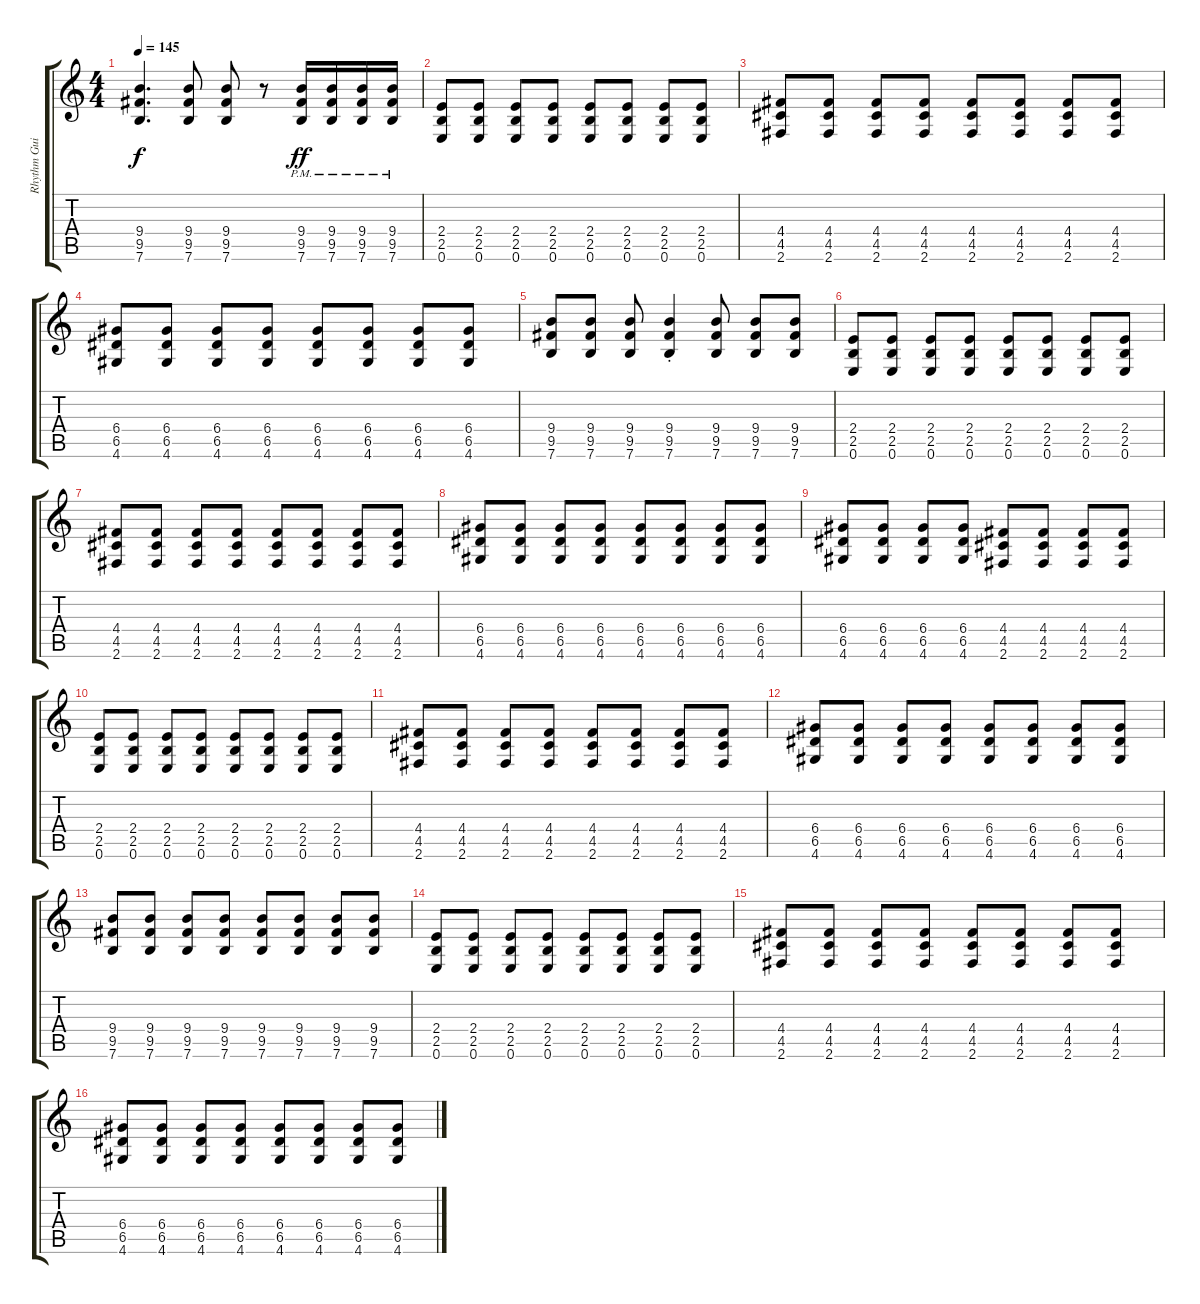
\track ("Rhythm Guitar" "Rhythm Gui") {instrument distortionguitar}
\staff {score tabs}
\tuning (E4 B3 G3 D3 A2 E2) {hide}
\ts (4 4)
\tempo 145
\clef g2
\ks c
(9.4{t} 9.5{t} 7.6{t}).4{d dy f} (9.4 9.5 7.6).8 (9.4 9.5 7.6).8 r.8 (9.4{pm} 9.5{pm} 7.6{pm}).16{dy ff} (9.4{pm} 9.5{pm} 7.6{pm}).16 (9.4{pm} 9.5{pm} 7.6{pm}).16 (9.4{pm} 9.5{pm} 7.6{pm}).16 |
(2.4 2.5 0.6).8{instrument distortionguitar} (2.4 2.5 0.6).8 (2.4 2.5 0.6).8 (2.4 2.5 0.6).8 (2.4 2.5 0.6).8 (2.4 2.5 0.6).8 (2.4 2.5 0.6).8 (2.4 2.5 0.6).8 |
(4.4 4.5 2.6).8 (4.4 4.5 2.6).8 (4.4 4.5 2.6).8 (4.4 4.5 2.6).8 (4.4 4.5 2.6).8 (4.4 4.5 2.6).8 (4.4 4.5 2.6).8 (4.4 4.5 2.6).8 |
(6.4 6.5 4.6).8 (6.4 6.5 4.6).8 (6.4 6.5 4.6).8 (6.4 6.5 4.6).8 (6.4 6.5 4.6).8 (6.4 6.5 4.6).8 (6.4 6.5 4.6).8 (6.4 6.5 4.6).8 |
(9.4 9.5 7.6).8 (9.4 9.5 7.6).8 (9.4 9.5 7.6).8 (9.4{st} 9.5{st} 7.6{st}).4 (9.4 9.5 7.6).8 (9.4 9.5 7.6).8 (9.4 9.5 7.6).8 |
(2.4 2.5 0.6).8 (2.4 2.5 0.6).8 (2.4 2.5 0.6).8 (2.4 2.5 0.6).8 (2.4 2.5 0.6).8 (2.4 2.5 0.6).8 (2.4 2.5 0.6).8 (2.4 2.5 0.6).8 |
(4.4 4.5 2.6).8 (4.4 4.5 2.6).8 (4.4 4.5 2.6).8 (4.4 4.5 2.6).8 (4.4 4.5 2.6).8 (4.4 4.5 2.6).8 (4.4 4.5 2.6).8 (4.4 4.5 2.6).8 |
(6.4 6.5 4.6).8 (6.4 6.5 4.6).8 (6.4 6.5 4.6).8 (6.4 6.5 4.6).8 (6.4 6.5 4.6).8 (6.4 6.5 4.6).8 (6.4 6.5 4.6).8 (6.4 6.5 4.6).8 |
(6.4 6.5 4.6).8 (6.4 6.5 4.6).8 (6.4 6.5 4.6).8 (6.4 6.5 4.6).8 (4.4 4.5 2.6).8 (4.4 4.5 2.6).8 (4.4 4.5 2.6).8 (4.4 4.5 2.6).8 |
(2.4 2.5 0.6).8 (2.4 2.5 0.6).8 (2.4 2.5 0.6).8 (2.4 2.5 0.6).8 (2.4 2.5 0.6).8 (2.4 2.5 0.6).8 (2.4 2.5 0.6).8 (2.4 2.5 0.6).8 |
(4.4 4.5 2.6).8 (4.4 4.5 2.6).8 (4.4 4.5 2.6).8 (4.4 4.5 2.6).8 (4.4 4.5 2.6).8 (4.4 4.5 2.6).8 (4.4 4.5 2.6).8 (4.4 4.5 2.6).8 |
(6.4 6.5 4.6).8 (6.4 6.5 4.6).8 (6.4 6.5 4.6).8 (6.4 6.5 4.6).8 (6.4 6.5 4.6).8 (6.4 6.5 4.6).8 (6.4 6.5 4.6).8 (6.4 6.5 4.6).8 |
(9.4 9.5 7.6).8 (9.4 9.5 7.6).8 (9.4 9.5 7.6).8 (9.4 9.5 7.6).8 (9.4 9.5 7.6).8 (9.4 9.5 7.6).8 (9.4 9.5 7.6).8 (9.4 9.5 7.6).8 |
(2.4 2.5 0.6).8 (2.4 2.5 0.6).8 (2.4 2.5 0.6).8 (2.4 2.5 0.6).8 (2.4 2.5 0.6).8 (2.4 2.5 0.6).8 (2.4 2.5 0.6).8 (2.4 2.5 0.6).8 |
(4.4 4.5 2.6).8 (4.4 4.5 2.6).8 (4.4 4.5 2.6).8 (4.4 4.5 2.6).8 (4.4 4.5 2.6).8 (4.4 4.5 2.6).8 (4.4 4.5 2.6).8 (4.4 4.5 2.6).8 |
(6.4 6.5 4.6).8 (6.4 6.5 4.6).8 (6.4 6.5 4.6).8 (6.4 6.5 4.6).8 (6.4 6.5 4.6).8 (6.4 6.5 4.6).8 (6.4 6.5 4.6).8 (6.4 6.5 4.6).8
